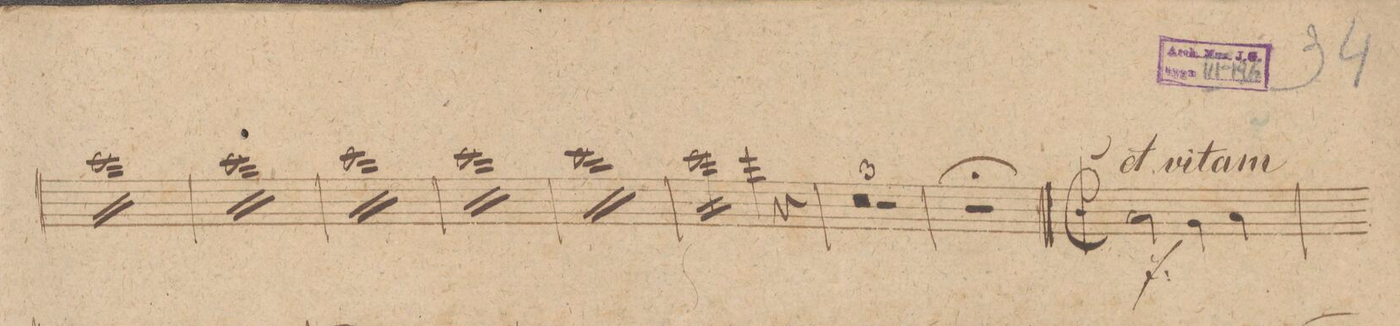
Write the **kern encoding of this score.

**kern	**dynam
*I"Violino 1mo	*
*clefG2	*
*k[f#c#g#]	*
*met(c|)	*
*M2/2	*
16eeeLL	.
16eee	.
16eee	.
16eee	.
16eee	.
16eee	.
16eee	.
16eee	.
16eee	.
16eee	.
16eee	.
16eee	.
16eee	.
16eee	.
16eee	.
16eeeJJ	.
=182	=182
16eeeLL	.
16eee	.
16eee	.
16eee	.
16eee	.
16eee	.
16eee	.
16eee	.
16eee	.
16eee	.
16eee	.
16eee	.
16eee	.
16eee	.
16eee	.
16eeeJJ	.
=183	=183
16eeeLL	.
16eee	.
16eee	.
16eee	.
16eee	.
16eee	.
16eee	.
16eee	.
16eee	.
16eee	.
16eee	.
16eee	.
16eee	.
16eee	.
16eee	.
16eeeJJ	.
=184	=184
16eeeLL	.
16eee	.
16eee	.
16eee	.
16eee	.
16eee	.
16eee	.
16eee	.
16eee	.
16eee	.
16eee	.
16eee	.
16eee	.
16eee	.
16eee	.
16eeeJJ	.
=185	=185
16eeeLL	.
16eee	.
16eee	.
16eee	.
16eee	.
16eee	.
16eee	.
16eee	.
16eee	.
16eee	.
16eee	.
16eee	.
16eee	.
16eee	.
16eee	.
16eeeJJ	.
=186	=186
16eee\LL	.
16eee\	.
16eee\	.
16eee\	.
16eee\	.
16eee\	.
16eee\	.
16eee\JJ	.
*Xtremolo	*
4eee\	.
4r	.
=187	=187
0r	.
=188	=188
=189	=189
1r	.
=190	=190
1r;	.
=191||	=191||
*M2/2	*
*met(c|)	*
*mmet(c|)	*
2a\	f
4g#\	.
4a\	.
=192	=192
*-	*-
